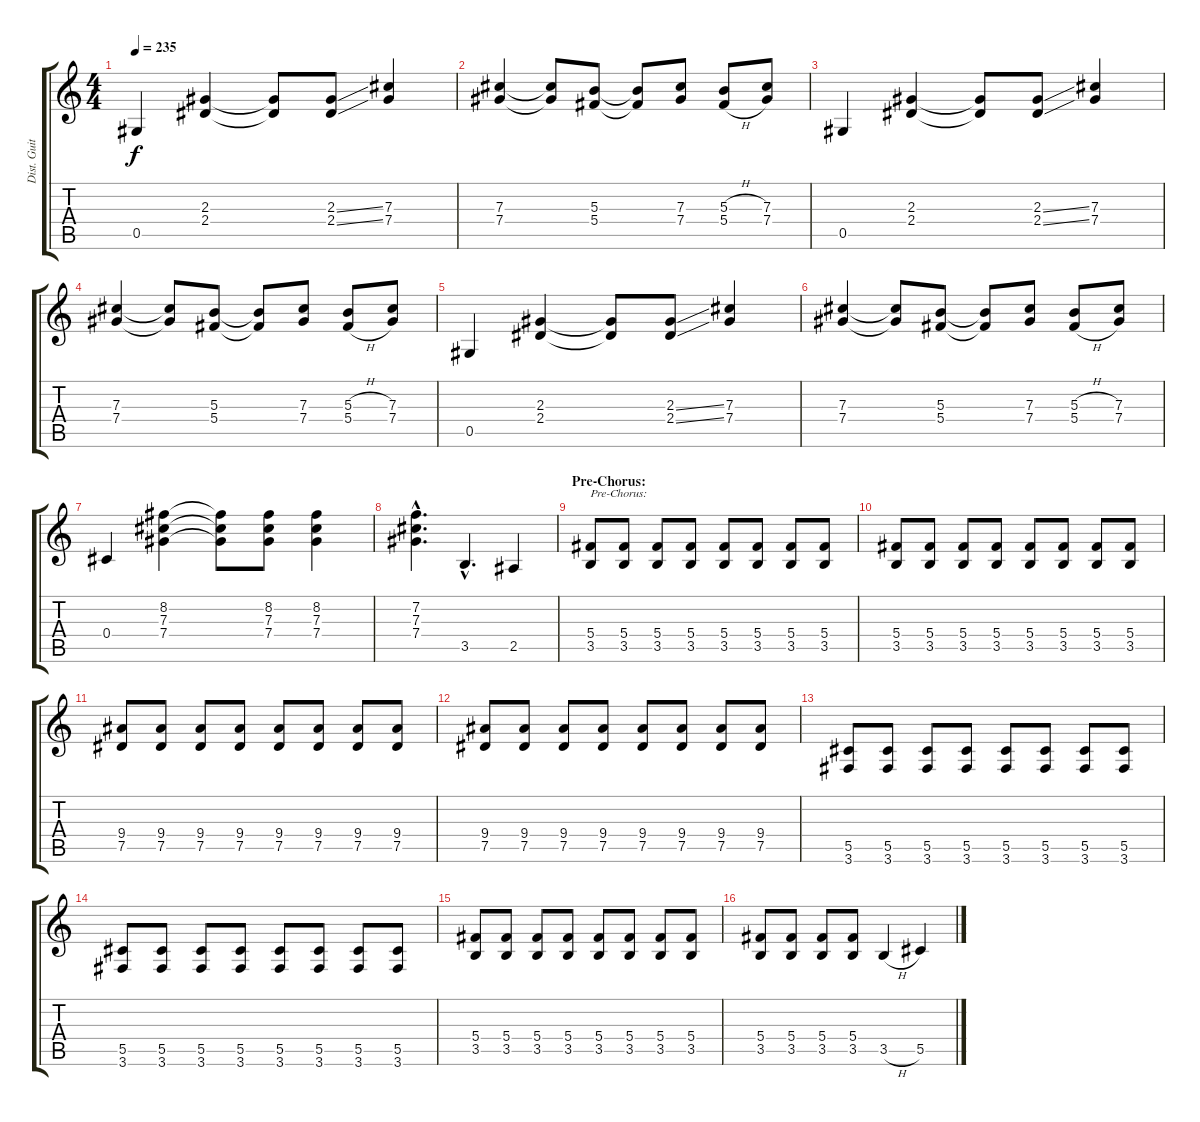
\track ("Dist. Guitar 2" "Dist. Guit") {instrument overdrivenguitar}
\staff {score tabs}
\tuning (Eb4 Bb3 Gb3 Db3 Ab2 Eb2) {hide}
\ts (4 4)
\tempo 235
\clef g2
\ks c
0.5.4{dy f} (2.3 2.4).4 (2.3{t} 2.4{t}).8 (2.3{ss} 2.4{ss}).8 (7.3 7.4).4 |
(7.3 7.4).4 (7.3{t} 7.4{t}).8 (5.3 5.4).8 (5.3{t} 5.4{t}).8 (7.3 7.4).8 (5.3{h} 5.4{h}).8 (7.3 7.4).8 |
0.5.4 (2.3 2.4).4 (2.3{t} 2.4{t}).8 (2.3{ss} 2.4{ss}).8 (7.3 7.4).4 |
(7.3 7.4).4 (7.3{t} 7.4{t}).8 (5.3 5.4).8 (5.3{t} 5.4{t}).8 (7.3 7.4).8 (5.3{h} 5.4{h}).8 (7.3 7.4).8 |
0.5.4 (2.3 2.4).4 (2.3{t} 2.4{t}).8 (2.3{ss} 2.4{ss}).8 (7.3 7.4).4 |
(7.3 7.4).4 (7.3{t} 7.4{t}).8 (5.3 5.4).8 (5.3{t} 5.4{t}).8 (7.3 7.4).8 (5.3{h} 5.4{h}).8 (7.3 7.4).8 |
0.4.4 (8.2 7.3 7.4).4 (8.2{t} 7.3{t} 7.4{t}).8 (8.2 7.3 7.4).8 (8.2 7.3 7.4).4 |
(7.2{hac} 7.3{hac} 7.4{hac}).4{d} 3.5{hac}.4{d} 2.5.4 |
\section ("" "Pre-Chorus:")
(5.4 3.5).8{txt "Pre-Chorus:"} (5.4 3.5).8 (5.4 3.5).8 (5.4 3.5).8 (5.4 3.5).8 (5.4 3.5).8 (5.4 3.5).8 (5.4 3.5).8 |
(5.4 3.5).8 (5.4 3.5).8 (5.4 3.5).8 (5.4 3.5).8 (5.4 3.5).8 (5.4 3.5).8 (5.4 3.5).8 (5.4 3.5).8 |
(9.4 7.5).8 (9.4 7.5).8 (9.4 7.5).8 (9.4 7.5).8 (9.4 7.5).8 (9.4 7.5).8 (9.4 7.5).8 (9.4 7.5).8 |
(9.4 7.5).8 (9.4 7.5).8 (9.4 7.5).8 (9.4 7.5).8 (9.4 7.5).8 (9.4 7.5).8 (9.4 7.5).8 (9.4 7.5).8 |
(5.5 3.6).8 (5.5 3.6).8 (5.5 3.6).8 (5.5 3.6).8 (5.5 3.6).8 (5.5 3.6).8 (5.5 3.6).8 (5.5 3.6).8 |
(5.5 3.6).8 (5.5 3.6).8 (5.5 3.6).8 (5.5 3.6).8 (5.5 3.6).8 (5.5 3.6).8 (5.5 3.6).8 (5.5 3.6).8 |
(5.4 3.5).8 (5.4 3.5).8 (5.4 3.5).8 (5.4 3.5).8 (5.4 3.5).8 (5.4 3.5).8 (5.4 3.5).8 (5.4 3.5).8 |
(5.4 3.5).8 (5.4 3.5).8 (5.4 3.5).8 (5.4 3.5).8 3.5{h}.4 5.5.4
